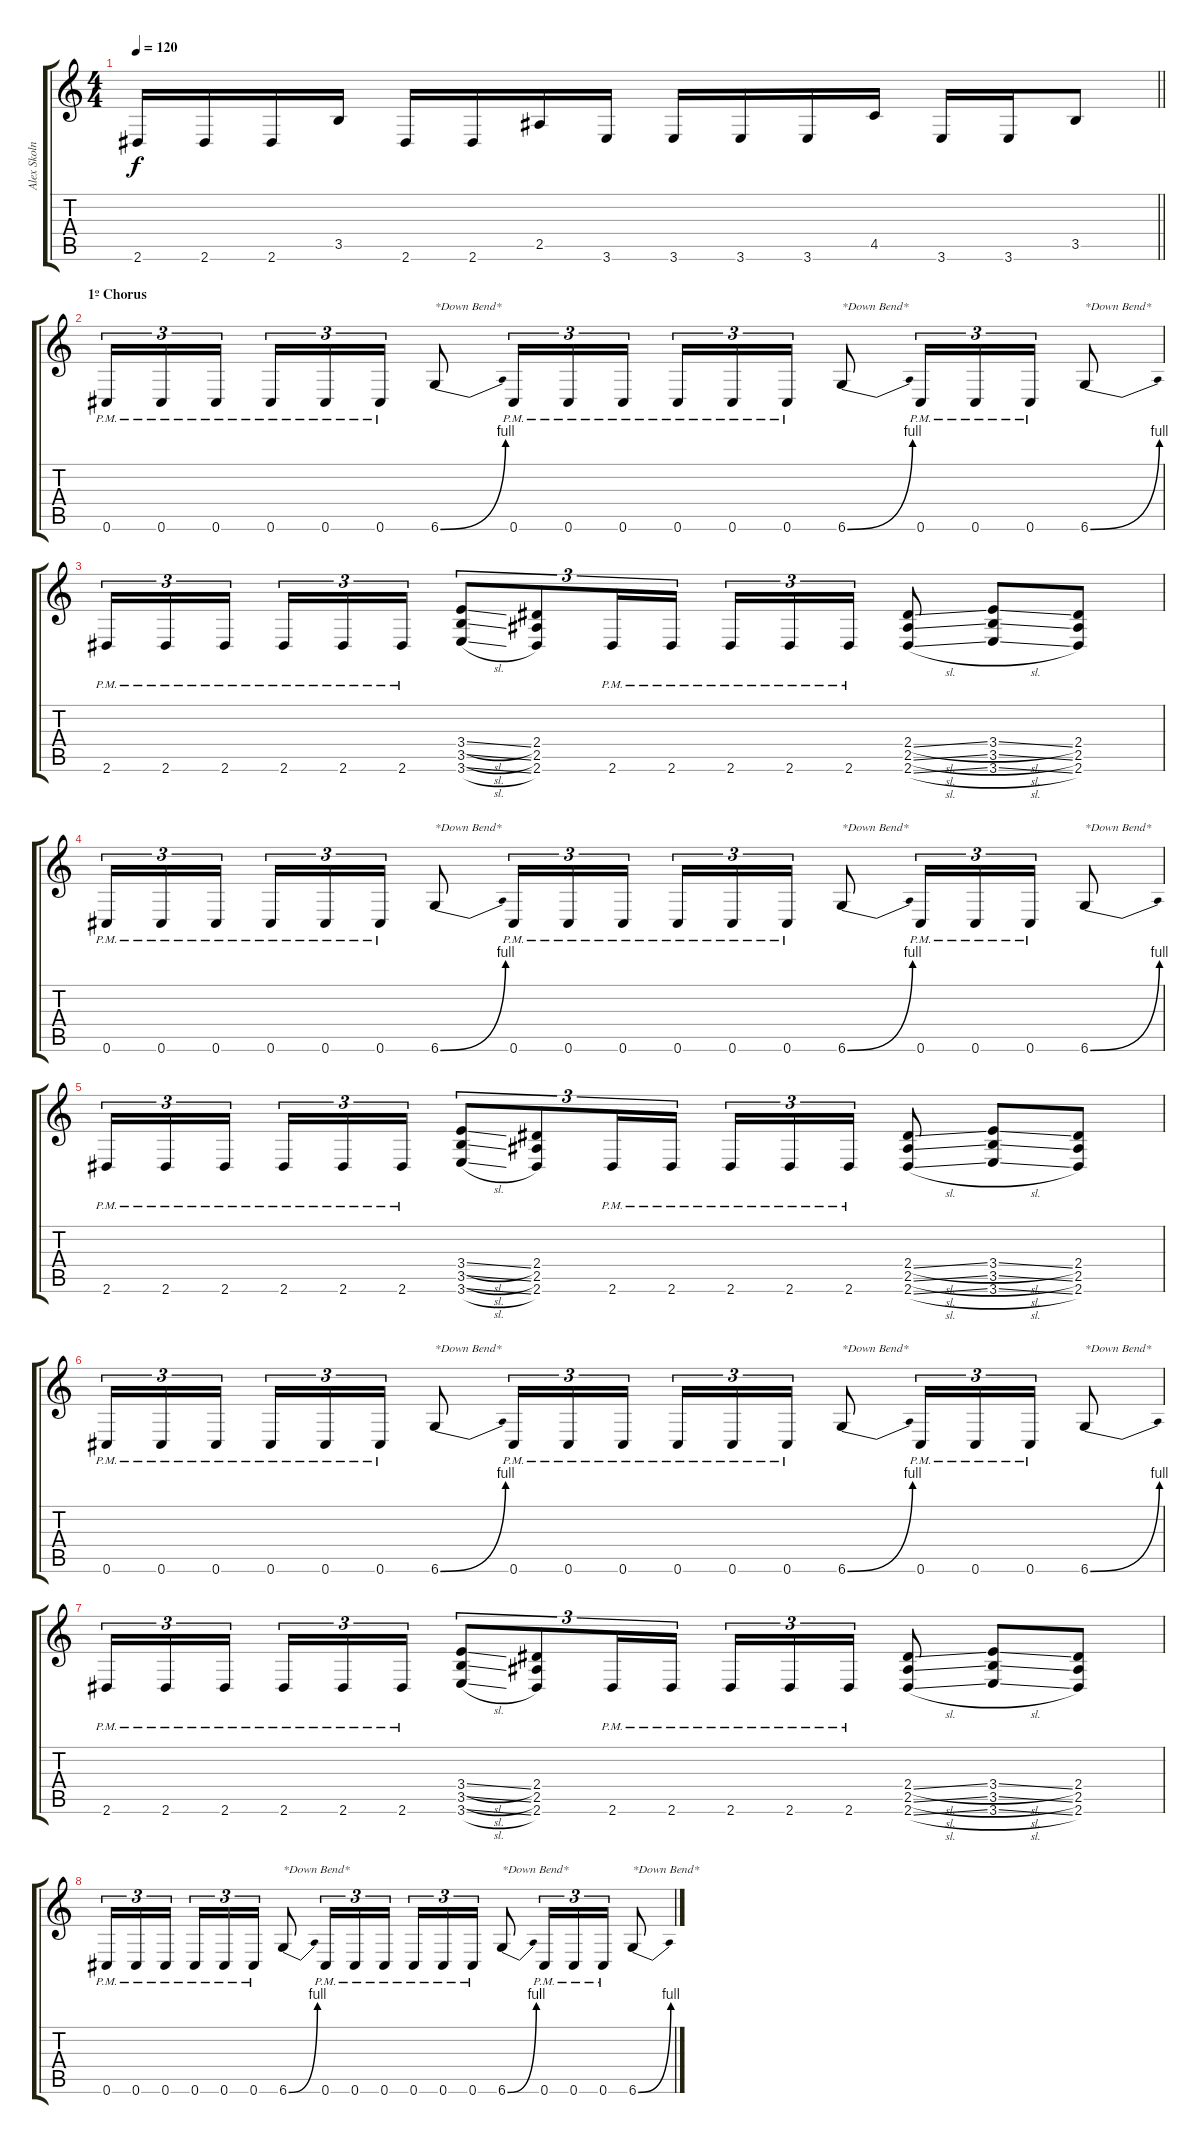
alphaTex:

\track ("Alex Skolnick" "Alex Skoln") {instrument distortionguitar}
\staff {score tabs}
\tuning (Eb4 Bb3 Gb3 Db3 Ab2 Db2) {hide}
\ts (4 4)
\tempo 120
\clef g2
\barLineRight lightlight
\ks c
2.6.16{dy f} 2.6.16 2.6.16 3.5.16 2.6.16 2.6.16 2.5.16 3.6.16 3.6.16 3.6.16 3.6.16 4.5.16 3.6.16 3.6.16 3.5.8 |
\section ("" "1º Chorus")
0.6{pm}.16{tu (3 2)} 0.6{pm}.16{tu (3 2)} 0.6{pm}.16{tu (3 2) beam splitsecondary} 0.6{pm}.16{tu (3 2)} 0.6{pm}.16{tu (3 2)} 0.6{pm}.16{tu (3 2)} 6.6{be (bend 0 0 60 4)}.8{txt "*Down Bend*"} 0.6{pm}.16{tu (3 2)} 0.6{pm}.16{tu (3 2)} 0.6{pm}.16{tu (3 2)} 0.6{pm}.16{tu (3 2)} 0.6{pm}.16{tu (3 2)} 0.6{pm}.16{tu (3 2)} 6.6{be (bend 0 0 60 4)}.8{txt "*Down Bend*"} 0.6{pm}.16{tu (3 2)} 0.6{pm}.16{tu (3 2)} 0.6{pm}.16{tu (3 2)} 6.6{be (bend 0 0 60 4)}.8{txt "*Down Bend*"} |
2.6{pm}.16{tu (3 2)} 2.6{pm}.16{tu (3 2)} 2.6{pm}.16{tu (3 2) beam splitsecondary} 2.6{pm}.16{tu (3 2)} 2.6{pm}.16{tu (3 2)} 2.6{pm}.16{tu (3 2)} (3.4{sl} 3.5{sl} 3.6{sl}).8{tu (3 2)} (2.4 2.5 2.6).8{tu (3 2)} 2.6{pm}.16{tu (3 2)} 2.6{pm}.16{tu (3 2)} 2.6{pm}.16{tu (3 2)} 2.6{pm}.16{tu (3 2)} 2.6{pm}.16{tu (3 2)} (2.4{sl} 2.5{sl} 2.6{sl}).8 (3.4{sl} 3.5{sl} 3.6{sl}).8 (2.4 2.5 2.6).8 |
0.6{pm}.16{tu (3 2)} 0.6{pm}.16{tu (3 2)} 0.6{pm}.16{tu (3 2) beam splitsecondary} 0.6{pm}.16{tu (3 2)} 0.6{pm}.16{tu (3 2)} 0.6{pm}.16{tu (3 2)} 6.6{be (bend 0 0 60 4)}.8{txt "*Down Bend*"} 0.6{pm}.16{tu (3 2)} 0.6{pm}.16{tu (3 2)} 0.6{pm}.16{tu (3 2)} 0.6{pm}.16{tu (3 2)} 0.6{pm}.16{tu (3 2)} 0.6{pm}.16{tu (3 2)} 6.6{be (bend 0 0 60 4)}.8{txt "*Down Bend*"} 0.6{pm}.16{tu (3 2)} 0.6{pm}.16{tu (3 2)} 0.6{pm}.16{tu (3 2)} 6.6{be (bend 0 0 60 4)}.8{txt "*Down Bend*"} |
2.6{pm}.16{tu (3 2)} 2.6{pm}.16{tu (3 2)} 2.6{pm}.16{tu (3 2) beam splitsecondary} 2.6{pm}.16{tu (3 2)} 2.6{pm}.16{tu (3 2)} 2.6{pm}.16{tu (3 2)} (3.4{sl} 3.5{sl} 3.6{sl}).8{tu (3 2)} (2.4 2.5 2.6).8{tu (3 2)} 2.6{pm}.16{tu (3 2)} 2.6{pm}.16{tu (3 2)} 2.6{pm}.16{tu (3 2)} 2.6{pm}.16{tu (3 2)} 2.6{pm}.16{tu (3 2)} (2.4{sl} 2.5{sl} 2.6{sl}).8 (3.4{sl} 3.5{sl} 3.6{sl}).8 (2.4 2.5 2.6).8 |
0.6{pm}.16{tu (3 2)} 0.6{pm}.16{tu (3 2)} 0.6{pm}.16{tu (3 2) beam splitsecondary} 0.6{pm}.16{tu (3 2)} 0.6{pm}.16{tu (3 2)} 0.6{pm}.16{tu (3 2)} 6.6{be (bend 0 0 60 4)}.8{txt "*Down Bend*"} 0.6{pm}.16{tu (3 2)} 0.6{pm}.16{tu (3 2)} 0.6{pm}.16{tu (3 2)} 0.6{pm}.16{tu (3 2)} 0.6{pm}.16{tu (3 2)} 0.6{pm}.16{tu (3 2)} 6.6{be (bend 0 0 60 4)}.8{txt "*Down Bend*"} 0.6{pm}.16{tu (3 2)} 0.6{pm}.16{tu (3 2)} 0.6{pm}.16{tu (3 2)} 6.6{be (bend 0 0 60 4)}.8{txt "*Down Bend*"} |
2.6{pm}.16{tu (3 2)} 2.6{pm}.16{tu (3 2)} 2.6{pm}.16{tu (3 2) beam splitsecondary} 2.6{pm}.16{tu (3 2)} 2.6{pm}.16{tu (3 2)} 2.6{pm}.16{tu (3 2)} (3.4{sl} 3.5{sl} 3.6{sl}).8{tu (3 2)} (2.4 2.5 2.6).8{tu (3 2)} 2.6{pm}.16{tu (3 2)} 2.6{pm}.16{tu (3 2)} 2.6{pm}.16{tu (3 2)} 2.6{pm}.16{tu (3 2)} 2.6{pm}.16{tu (3 2)} (2.4{sl} 2.5{sl} 2.6{sl}).8 (3.4{sl} 3.5{sl} 3.6{sl}).8 (2.4 2.5 2.6).8 |
0.6{pm}.16{tu (3 2)} 0.6{pm}.16{tu (3 2)} 0.6{pm}.16{tu (3 2) beam splitsecondary} 0.6{pm}.16{tu (3 2)} 0.6{pm}.16{tu (3 2)} 0.6{pm}.16{tu (3 2)} 6.6{be (bend 0 0 60 4)}.8{txt "*Down Bend*"} 0.6{pm}.16{tu (3 2)} 0.6{pm}.16{tu (3 2)} 0.6{pm}.16{tu (3 2)} 0.6{pm}.16{tu (3 2)} 0.6{pm}.16{tu (3 2)} 0.6{pm}.16{tu (3 2)} 6.6{be (bend 0 0 60 4)}.8{txt "*Down Bend*"} 0.6{pm}.16{tu (3 2)} 0.6{pm}.16{tu (3 2)} 0.6{pm}.16{tu (3 2)} 6.6{be (bend 0 0 60 4)}.8{txt "*Down Bend*"}
